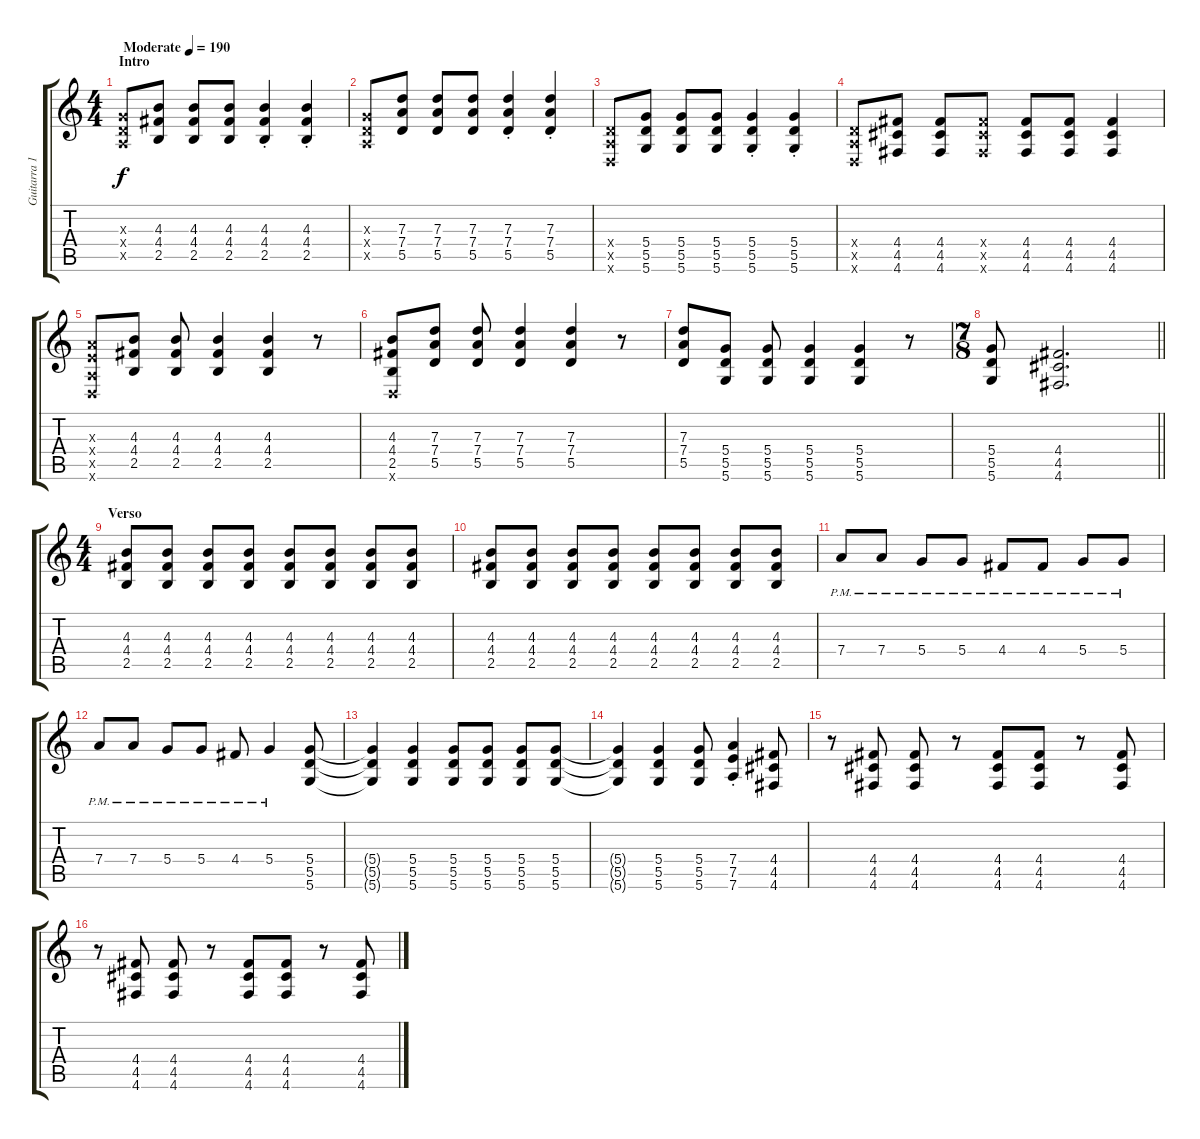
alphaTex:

\track ("Guitarra 1" "Guitarra 1") {instrument distortionguitar}
\staff {score tabs}
\tuning (E4 B3 G3 D3 A2 D2) {hide}
\ts (4 4)
\section ("" "Intro")
\tempo (190 "Moderate")
\clef g2
\ks c
(0.3{x} 0.4{x} 0.5{x}).8{dy f instrument distortionguitar} (4.3 4.4 2.5).8 (4.3 4.4 2.5).8 (4.3 4.4 2.5).8 (4.3{st} 4.4{st} 2.5{st}).4 (4.3{st} 4.4{st} 2.5{st}).4 |
(0.3{x} 0.4{x} 0.5{x}).8 (7.3 7.4 5.5).8 (7.3 7.4 5.5).8 (7.3 7.4 5.5).8 (7.3{st} 7.4{st} 5.5).4 (7.3{st} 7.4{st} 5.5).4 |
(0.4{x} 0.5{x} 0.6{x}).8 (5.4 5.5 5.6).8 (5.4 5.5 5.6).8 (5.4 5.5 5.6).8 (5.4{st} 5.5 5.6).4 (5.4{st} 5.5 5.6).4 |
(0.4{x} 0.5{x} 0.6{x}).8 (4.4 4.5 4.6).8 (4.4 4.5 4.6).8 (4.4{x} 4.5{x} 4.6{x}).8 (4.4 4.5 4.6).8 (4.4 4.5 4.6).8 (4.4 4.5 4.6).4 |
(2.3{x} 2.4{x} 0.5{x} 0.6{x}).8 (4.3 4.4 2.5).8 (4.3 4.4 2.5).8 (4.3 4.4 2.5).4 (4.3 4.4 2.5).4 r.8 |
(4.3 4.4 2.5 0.6{x}).8 (7.3 7.4 5.5).8 (7.3 7.4 5.5).8 (7.3 7.4 5.5).4 (7.3 7.4 5.5).4 r.8 |
(7.3 7.4 5.5).8 (5.4 5.5 5.6).8 (5.4 5.5 5.6).8 (5.4 5.5 5.6).4 (5.4 5.5 5.6).4 r.8 |
\ts (7 8)
\barLineRight lightlight
(5.4 5.5 5.6).8 (4.4 4.5 4.6).2{d} |
\ts (4 4)
\section ("" "Verso")
(4.3 4.4 2.5).8 (4.3 4.4 2.5).8 (4.3 4.4 2.5).8 (4.3 4.4 2.5).8 (4.3 4.4 2.5).8 (4.3 4.4 2.5).8 (4.3 4.4 2.5).8 (4.3 4.4 2.5).8 |
(4.3 4.4 2.5).8 (4.3 4.4 2.5).8 (4.3 4.4 2.5).8 (4.3 4.4 2.5).8 (4.3 4.4 2.5).8 (4.3 4.4 2.5).8 (4.3 4.4 2.5).8 (4.3 4.4 2.5).8 |
7.4{pm}.8 7.4{pm}.8 5.4{pm}.8 5.4{pm}.8 4.4{pm}.8 4.4{pm}.8 5.4{pm}.8 5.4{pm}.8 |
7.4{pm}.8 7.4{pm}.8 5.4{pm}.8 5.4{pm}.8 4.4{pm}.8 5.4{pm}.4 (5.4 5.5 5.6).8 |
(5.4{t} 5.5{t} 5.6{t}).4 (5.4 5.5 5.6).4 (5.4 5.5 5.6).8 (5.4 5.5 5.6).8 (5.4 5.5 5.6).8 (5.4 5.5 5.6).8 |
(5.4{t} 5.5{t} 5.6{t}).4 (5.4 5.5 5.6).4 (5.4 5.5 5.6).8 (7.4{st} 7.5{st} 7.6{st}).4 (4.4 4.5 4.6).8 |
r.8 (4.4 4.5 4.6).8 (4.4 4.5 4.6).8 r.8 (4.4 4.5 4.6).8 (4.4 4.5 4.6).8 r.8 (4.4 4.5 4.6).8 |
r.8 (4.4 4.5 4.6).8 (4.4 4.5 4.6).8 r.8 (4.4 4.5 4.6).8 (4.4 4.5 4.6).8 r.8 (4.4 4.5 4.6).8
